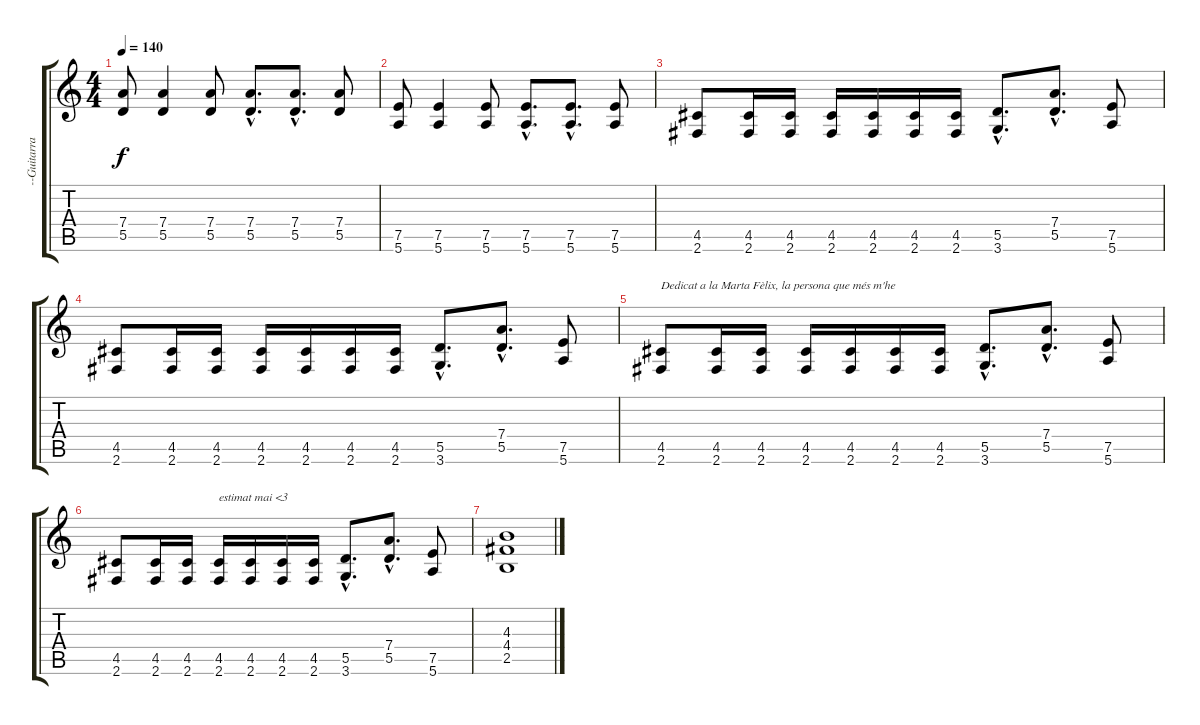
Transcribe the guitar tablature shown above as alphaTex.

\track ("--Guitarra base" "--Guitarra") {instrument overdrivenguitar}
\staff {score tabs}
\tuning (E4 B3 G3 D3 A2 E2) {hide}
\ts (4 4)
\tempo 140
\clef g2
\ks c
(7.4 5.5).8{dy f} (7.4 5.5).4 (7.4 5.5).8 (7.4{hac} 5.5{hac}).8{d} (7.4{hac} 5.5{hac}).8{d} (7.4 5.5).8 |
(7.5 5.6).8 (7.5 5.6).4 (7.5 5.6).8 (7.5{hac} 5.6{hac}).8{d} (7.5{hac} 5.6{hac}).8{d} (7.5 5.6).8 |
(4.5 2.6).8 (4.5 2.6).16 (4.5 2.6).16 (4.5 2.6).16 (4.5 2.6).16 (4.5 2.6).16 (4.5 2.6).16 (5.5{hac} 3.6{hac}).8{d} (7.4{hac} 5.5{hac}).8{d} (7.5 5.6).8 |
(4.5 2.6).8 (4.5 2.6).16 (4.5 2.6).16 (4.5 2.6).16 (4.5 2.6).16 (4.5 2.6).16 (4.5 2.6).16 (5.5{hac} 3.6{hac}).8{d} (7.4{hac} 5.5{hac}).8{d} (7.5 5.6).8 |
(4.5 2.6).8{txt "Dedicat a la Marta Fèlix, la persona que més m'he"} (4.5 2.6).16 (4.5 2.6).16 (4.5 2.6).16 (4.5 2.6).16 (4.5 2.6).16 (4.5 2.6).16 (5.5{hac} 3.6{hac}).8{d} (7.4{hac} 5.5{hac}).8{d} (7.5 5.6).8 |
(4.5 2.6).8 (4.5 2.6).16 (4.5 2.6).16 (4.5 2.6).16{txt "estimat mai <3"} (4.5 2.6).16 (4.5 2.6).16 (4.5 2.6).16 (5.5{hac} 3.6{hac}).8{d} (7.4{hac} 5.5{hac}).8{d} (7.5 5.6).8 |
(4.3 4.4 2.5).1
